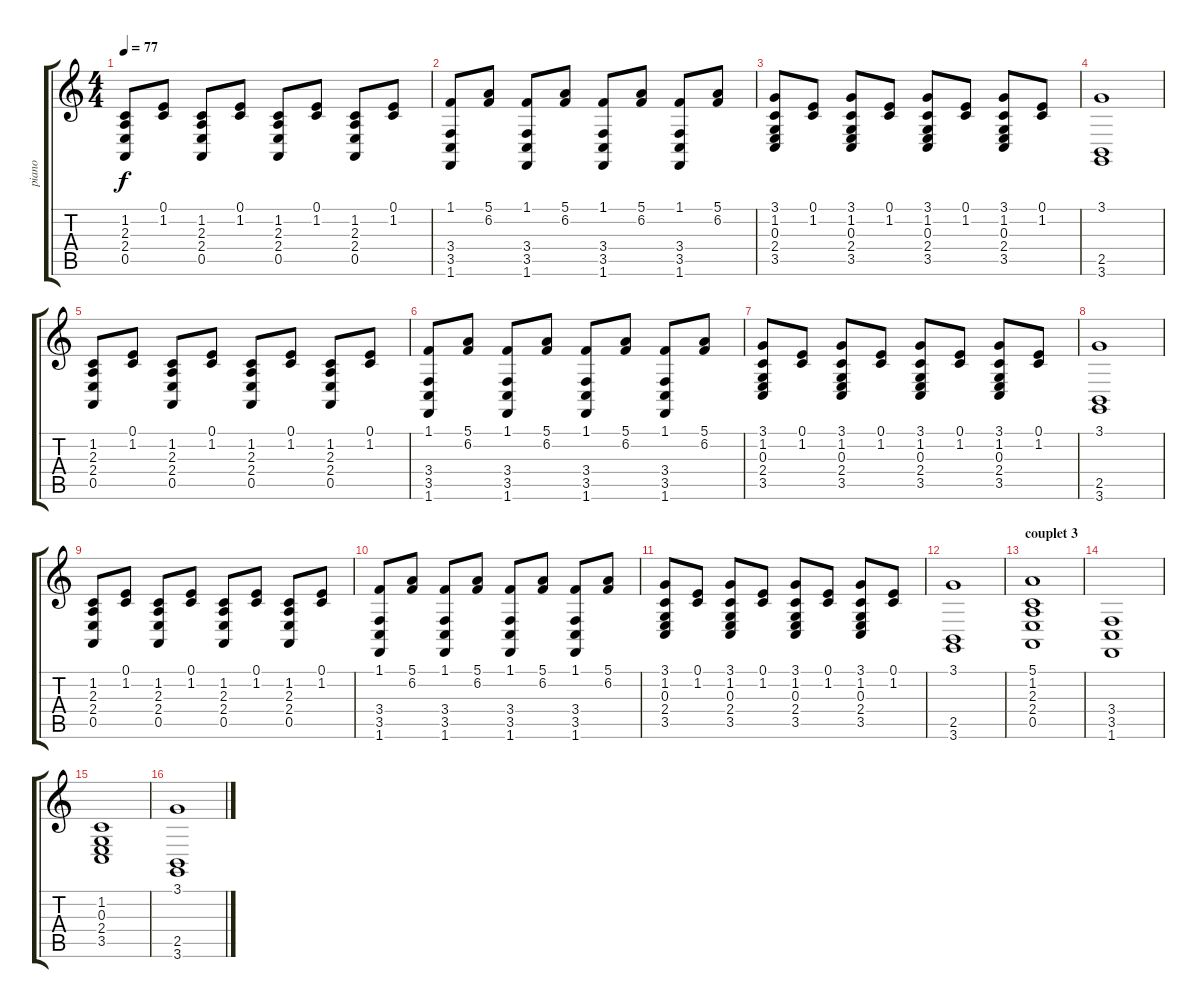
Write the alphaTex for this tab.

\track ("piano" "piano") {instrument honkytonkpiano}
\staff {score tabs}
\tuning (E4 B3 G3 D3 A2 E2) {hide}
\ts (4 4)
\tempo 77
\clef g2
\ks c
(1.2 2.3 2.4 0.5).8{dy f} (0.1 1.2).8 (1.2 2.3 2.4 0.5).8 (0.1 1.2).8 (1.2 2.3 2.4 0.5).8 (0.1 1.2).8 (1.2 2.3 2.4 0.5).8 (0.1 1.2).8 |
(1.1 3.4 3.5 1.6).8 (5.1 6.2).8 (1.1 3.4 3.5 1.6).8 (5.1 6.2).8 (1.1 3.4 3.5 1.6).8 (5.1 6.2).8 (1.1 3.4 3.5 1.6).8 (5.1 6.2).8 |
(3.1 1.2 0.3 2.4 3.5).8 (0.1 1.2).8 (3.1 1.2 0.3 2.4 3.5).8 (0.1 1.2).8 (3.1 1.2 0.3 2.4 3.5).8 (0.1 1.2).8 (3.1 1.2 0.3 2.4 3.5).8 (0.1 1.2).8 |
(3.1 2.5 3.6).1 |
(1.2 2.3 2.4 0.5).8 (0.1 1.2).8 (1.2 2.3 2.4 0.5).8 (0.1 1.2).8 (1.2 2.3 2.4 0.5).8 (0.1 1.2).8 (1.2 2.3 2.4 0.5).8 (0.1 1.2).8 |
(1.1 3.4 3.5 1.6).8 (5.1 6.2).8 (1.1 3.4 3.5 1.6).8 (5.1 6.2).8 (1.1 3.4 3.5 1.6).8 (5.1 6.2).8 (1.1 3.4 3.5 1.6).8 (5.1 6.2).8 |
(3.1 1.2 0.3 2.4 3.5).8 (0.1 1.2).8 (3.1 1.2 0.3 2.4 3.5).8 (0.1 1.2).8 (3.1 1.2 0.3 2.4 3.5).8 (0.1 1.2).8 (3.1 1.2 0.3 2.4 3.5).8 (0.1 1.2).8 |
(3.1 2.5 3.6).1 |
(1.2 2.3 2.4 0.5).8 (0.1 1.2).8 (1.2 2.3 2.4 0.5).8 (0.1 1.2).8 (1.2 2.3 2.4 0.5).8 (0.1 1.2).8 (1.2 2.3 2.4 0.5).8 (0.1 1.2).8 |
(1.1 3.4 3.5 1.6).8 (5.1 6.2).8 (1.1 3.4 3.5 1.6).8 (5.1 6.2).8 (1.1 3.4 3.5 1.6).8 (5.1 6.2).8 (1.1 3.4 3.5 1.6).8 (5.1 6.2).8 |
(3.1 1.2 0.3 2.4 3.5).8 (0.1 1.2).8 (3.1 1.2 0.3 2.4 3.5).8 (0.1 1.2).8 (3.1 1.2 0.3 2.4 3.5).8 (0.1 1.2).8 (3.1 1.2 0.3 2.4 3.5).8 (0.1 1.2).8 |
(3.1 2.5 3.6).1 |
\section ("" "couplet 3")
(5.1 1.2 2.3 2.4 0.5).1 |
(3.4 3.5 1.6).1 |
(1.2 0.3 2.4 3.5).1 |
(3.1 2.5 3.6).1
